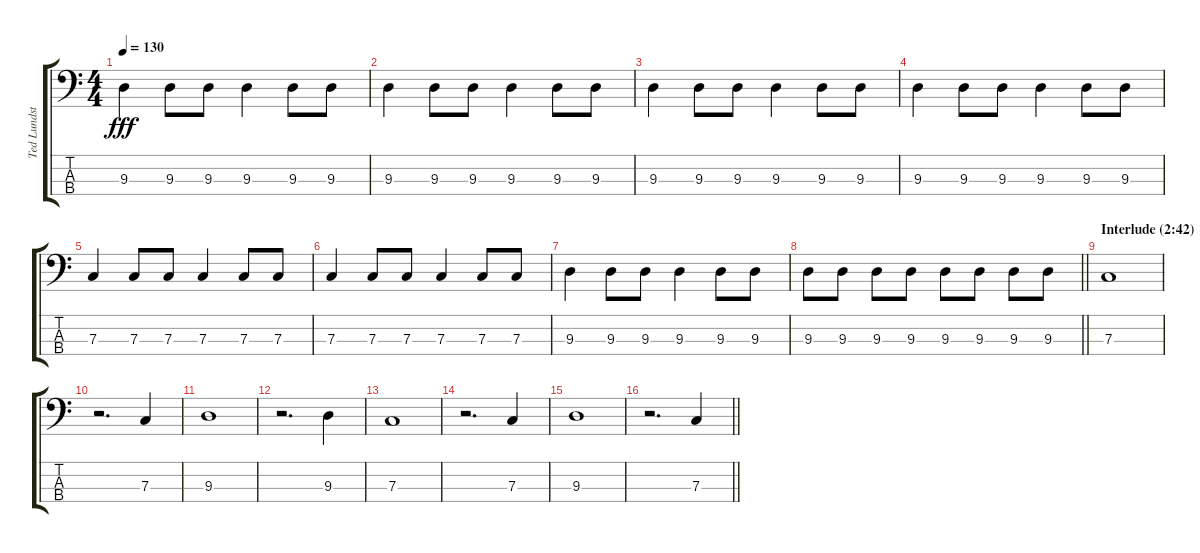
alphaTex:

\track ("Ted Lundström" "Ted Lundst") {instrument fretlessbass}
\staff {score tabs}
\tuning (Eb2 Bb1 F1 C1) {hide}
\ts (4 4)
\tempo 130
\clef f4
\ks c
9.3.4{dy fff} 9.3.8 9.3.8 9.3.4 9.3.8 9.3.8 |
9.3.4 9.3.8 9.3.8 9.3.4 9.3.8 9.3.8 |
9.3.4 9.3.8 9.3.8 9.3.4 9.3.8 9.3.8 |
9.3.4 9.3.8 9.3.8 9.3.4 9.3.8 9.3.8 |
7.3.4 7.3.8 7.3.8 7.3.4 7.3.8 7.3.8 |
7.3.4 7.3.8 7.3.8 7.3.4 7.3.8 7.3.8 |
9.3.4 9.3.8 9.3.8 9.3.4 9.3.8 9.3.8 |
\barLineRight lightlight
9.3.8 9.3.8 9.3.8 9.3.8 9.3.8 9.3.8 9.3.8 9.3.8 |
\section ("" "Interlude (2:42)")
7.3.1 |
r.2{d} 7.3.4 |
9.3.1 |
r.2{d} 9.3.4 |
7.3.1 |
r.2{d} 7.3.4 |
9.3.1 |
\barLineRight lightlight
r.2{d} 7.3.4
